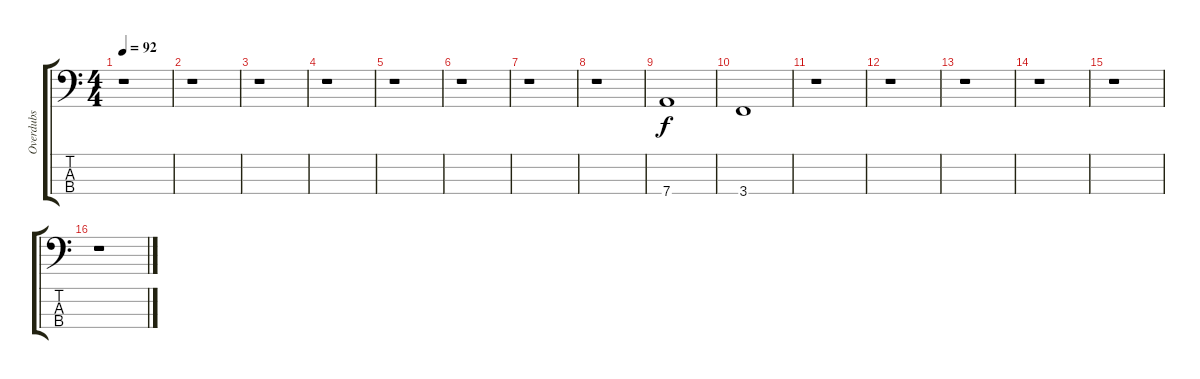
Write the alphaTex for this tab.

\track ("Overdubs" "Overdubs") {instrument distortionguitar}
\staff {score tabs}
\tuning (G2 D2 A1 D1) {hide}
\ts (4 4)
\tempo 92
\clef f4
\ks c
r.1{dy f} |
r.1 |
r.1 |
r.1 |
r.1 |
r.1 |
r.1 |
r.1 |
7.4.1 |
3.4.1 |
r.1 |
r.1 |
r.1 |
r.1 |
r.1 |
r.1
